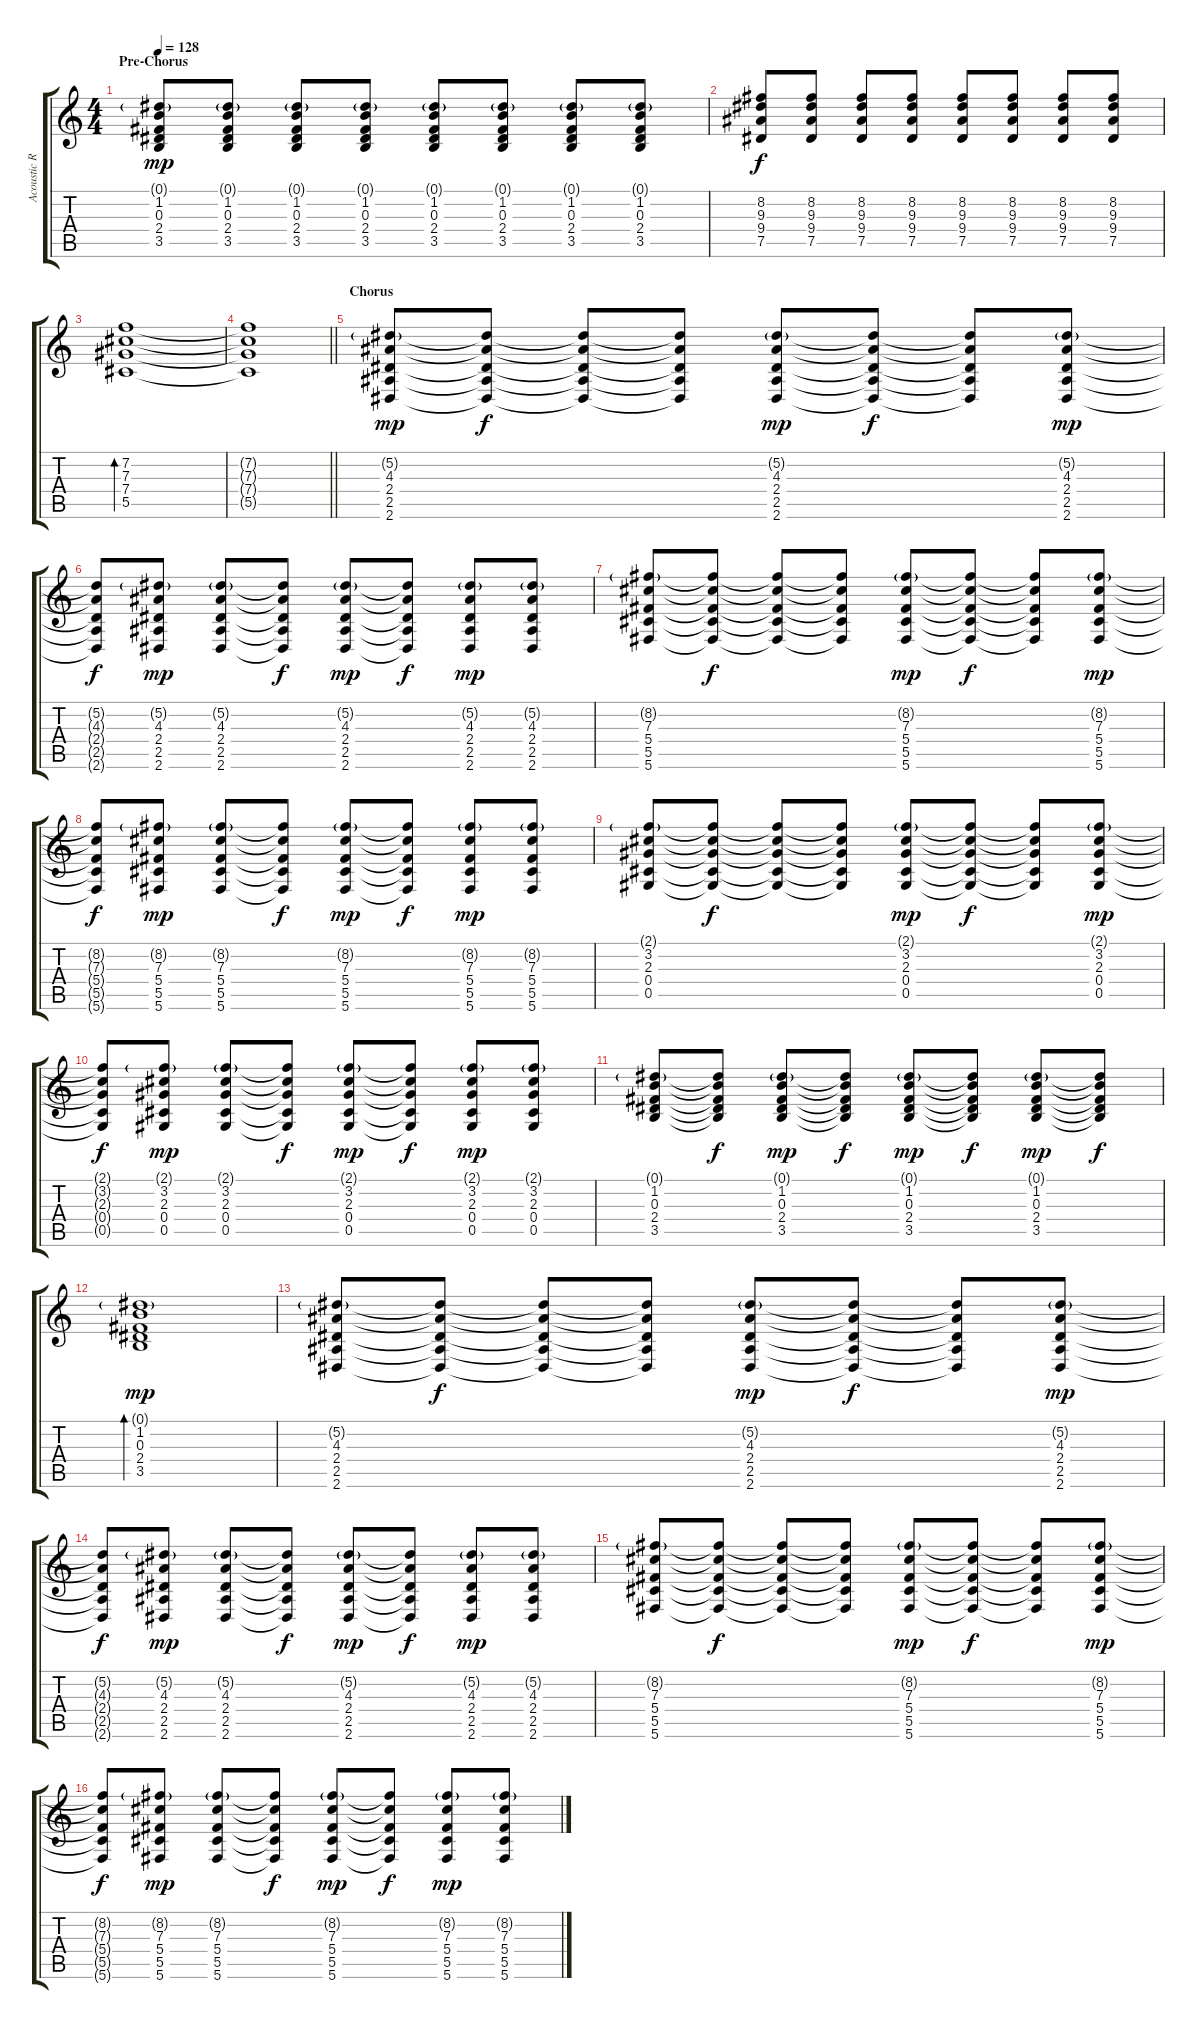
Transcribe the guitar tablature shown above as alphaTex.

\track ("Acoustic Rhytm Guitar [L]" "Acoustic R") {instrument acousticguitarsteel}
\staff {score tabs}
\tuning (Eb4 Bb3 Gb3 Db3 Ab2 Db2) {hide}
\ts (4 4)
\section ("" "Pre-Chorus")
\tempo 128
\clef g2
\ks c
(0.1{g} 1.2 0.3 2.4 3.5).8{dy mp} (0.1{g} 1.2 0.3 2.4 3.5).8 (0.1{g} 1.2 0.3 2.4 3.5).8 (0.1{g} 1.2 0.3 2.4 3.5).8 (0.1{g} 1.2 0.3 2.4 3.5).8 (0.1{g} 1.2 0.3 2.4 3.5).8 (0.1{g} 1.2 0.3 2.4 3.5).8 (0.1{g} 1.2 0.3 2.4 3.5).8 |
(8.2 9.3 9.4 7.5).8{dy f} (8.2 9.3 9.4 7.5).8 (8.2 9.3 9.4 7.5).8 (8.2 9.3 9.4 7.5).8 (8.2 9.3 9.4 7.5).8 (8.2 9.3 9.4 7.5).8 (8.2 9.3 9.4 7.5).8 (8.2 9.3 9.4 7.5).8 |
(7.2 7.3 7.4 5.5).1{bd 240} |
\barLineRight lightlight
(7.2{t} 7.3{t} 7.4{t} 5.5{t}).1 |
\section ("" "Chorus")
(5.2{g} 4.3 2.4 2.5 2.6).8{dy mp} (5.2{t} 4.3{t} 2.4{t} 2.5{t} 2.6{t}).8{dy f} (5.2{t} 4.3{t} 2.4{t} 2.5{t} 2.6{t}).8 (5.2{t} 4.3{t} 2.4{t} 2.5{t} 2.6{t}).8 (5.2{g} 4.3 2.4 2.5 2.6).8{dy mp} (5.2{t} 4.3{t} 2.4{t} 2.5{t} 2.6{t}).8{dy f} (5.2{t} 4.3{t} 2.4{t} 2.5{t} 2.6{t}).8 (5.2{g} 4.3 2.4 2.5 2.6).8{dy mp} |
(5.2{t} 4.3{t} 2.4{t} 2.5{t} 2.6{t}).8{dy f} (5.2{g} 4.3 2.4 2.5 2.6).8{dy mp} (5.2{g} 4.3 2.4 2.5 2.6).8 (5.2{t} 4.3{t} 2.4{t} 2.5{t} 2.6{t}).8{dy f} (5.2{g} 4.3 2.4 2.5 2.6).8{dy mp} (5.2{t} 4.3{t} 2.4{t} 2.5{t} 2.6{t}).8{dy f} (5.2{g} 4.3 2.4 2.5 2.6).8{dy mp} (5.2{g} 4.3 2.4 2.5 2.6).8 |
(8.2{g} 7.3 5.4 5.5 5.6).8 (8.2{t} 7.3{t} 5.4{t} 5.5{t} 5.6{t}).8{dy f} (8.2{t} 7.3{t} 5.4{t} 5.5{t} 5.6{t}).8 (8.2{t} 7.3{t} 5.4{t} 5.5{t} 5.6{t}).8 (8.2{g} 7.3 5.4 5.5 5.6).8{dy mp} (8.2{t} 7.3{t} 5.4{t} 5.5{t} 5.6{t}).8{dy f} (8.2{t} 7.3{t} 5.4{t} 5.5{t} 5.6{t}).8 (8.2{g} 7.3 5.4 5.5 5.6).8{dy mp} |
(8.2{t} 7.3{t} 5.4{t} 5.5{t} 5.6{t}).8{dy f} (8.2{g} 7.3 5.4 5.5 5.6).8{dy mp} (8.2{g} 7.3 5.4 5.5 5.6).8 (8.2{t} 7.3{t} 5.4{t} 5.5{t} 5.6{t}).8{dy f} (8.2{g} 7.3 5.4 5.5 5.6).8{dy mp} (8.2{t} 7.3{t} 5.4{t} 5.5{t} 5.6{t}).8{dy f} (8.2{g} 7.3 5.4 5.5 5.6).8{dy mp} (8.2{g} 7.3 5.4 5.5 5.6).8 |
(2.1{g} 3.2 2.3 0.4 0.5).8 (2.1{t} 3.2{t} 2.3{t} 0.4{t} 0.5{t}).8{dy f} (2.1{t} 3.2{t} 2.3{t} 0.4{t} 0.5{t}).8 (2.1{t} 3.2{t} 2.3{t} 0.4{t} 0.5{t}).8 (2.1{g} 3.2 2.3 0.4 0.5).8{dy mp} (2.1{t} 3.2{t} 2.3{t} 0.4{t} 0.5{t}).8{dy f} (2.1{t} 3.2{t} 2.3{t} 0.4{t} 0.5{t}).8 (2.1{g} 3.2 2.3 0.4 0.5).8{dy mp} |
(2.1{t} 3.2{t} 2.3{t} 0.4{t} 0.5{t}).8{dy f} (2.1{g} 3.2 2.3 0.4 0.5).8{dy mp} (2.1{g} 3.2 2.3 0.4 0.5).8 (2.1{t} 3.2{t} 2.3{t} 0.4{t} 0.5{t}).8{dy f} (2.1{g} 3.2 2.3 0.4 0.5).8{dy mp} (2.1{t} 3.2{t} 2.3{t} 0.4{t} 0.5{t}).8{dy f} (2.1{g} 3.2 2.3 0.4 0.5).8{dy mp} (2.1{g} 3.2 2.3 0.4 0.5).8 |
(0.1{g} 1.2 0.3 2.4 3.5).8 (0.1{t} 1.2{t} 0.3{t} 2.4{t} 3.5{t}).8{dy f} (0.1{g} 1.2 0.3 2.4 3.5).8{dy mp} (0.1{t} 1.2{t} 0.3{t} 2.4{t} 3.5{t}).8{dy f} (0.1{g} 1.2 0.3 2.4 3.5).8{dy mp} (0.1{t} 1.2{t} 0.3{t} 2.4{t} 3.5{t}).8{dy f} (0.1{g} 1.2 0.3 2.4 3.5).8{dy mp} (0.1{t} 1.2{t} 0.3{t} 2.4{t} 3.5{t}).8{dy f} |
(0.1{g} 1.2 0.3 2.4 3.5).1{bd 240 dy mp} |
(5.2{g} 4.3 2.4 2.5 2.6).8 (5.2{t} 4.3{t} 2.4{t} 2.5{t} 2.6{t}).8{dy f} (5.2{t} 4.3{t} 2.4{t} 2.5{t} 2.6{t}).8 (5.2{t} 4.3{t} 2.4{t} 2.5{t} 2.6{t}).8 (5.2{g} 4.3 2.4 2.5 2.6).8{dy mp} (5.2{t} 4.3{t} 2.4{t} 2.5{t} 2.6{t}).8{dy f} (5.2{t} 4.3{t} 2.4{t} 2.5{t} 2.6{t}).8 (5.2{g} 4.3 2.4 2.5 2.6).8{dy mp} |
(5.2{t} 4.3{t} 2.4{t} 2.5{t} 2.6{t}).8{dy f} (5.2{g} 4.3 2.4 2.5 2.6).8{dy mp} (5.2{g} 4.3 2.4 2.5 2.6).8 (5.2{t} 4.3{t} 2.4{t} 2.5{t} 2.6{t}).8{dy f} (5.2{g} 4.3 2.4 2.5 2.6).8{dy mp} (5.2{t} 4.3{t} 2.4{t} 2.5{t} 2.6{t}).8{dy f} (5.2{g} 4.3 2.4 2.5 2.6).8{dy mp} (5.2{g} 4.3 2.4 2.5 2.6).8 |
(8.2{g} 7.3 5.4 5.5 5.6).8 (8.2{t} 7.3{t} 5.4{t} 5.5{t} 5.6{t}).8{dy f} (8.2{t} 7.3{t} 5.4{t} 5.5{t} 5.6{t}).8 (8.2{t} 7.3{t} 5.4{t} 5.5{t} 5.6{t}).8 (8.2{g} 7.3 5.4 5.5 5.6).8{dy mp} (8.2{t} 7.3{t} 5.4{t} 5.5{t} 5.6{t}).8{dy f} (8.2{t} 7.3{t} 5.4{t} 5.5{t} 5.6{t}).8 (8.2{g} 7.3 5.4 5.5 5.6).8{dy mp} |
(8.2{t} 7.3{t} 5.4{t} 5.5{t} 5.6{t}).8{dy f} (8.2{g} 7.3 5.4 5.5 5.6).8{dy mp} (8.2{g} 7.3 5.4 5.5 5.6).8 (8.2{t} 7.3{t} 5.4{t} 5.5{t} 5.6{t}).8{dy f} (8.2{g} 7.3 5.4 5.5 5.6).8{dy mp} (8.2{t} 7.3{t} 5.4{t} 5.5{t} 5.6{t}).8{dy f} (8.2{g} 7.3 5.4 5.5 5.6).8{dy mp} (8.2{g} 7.3 5.4 5.5 5.6).8
